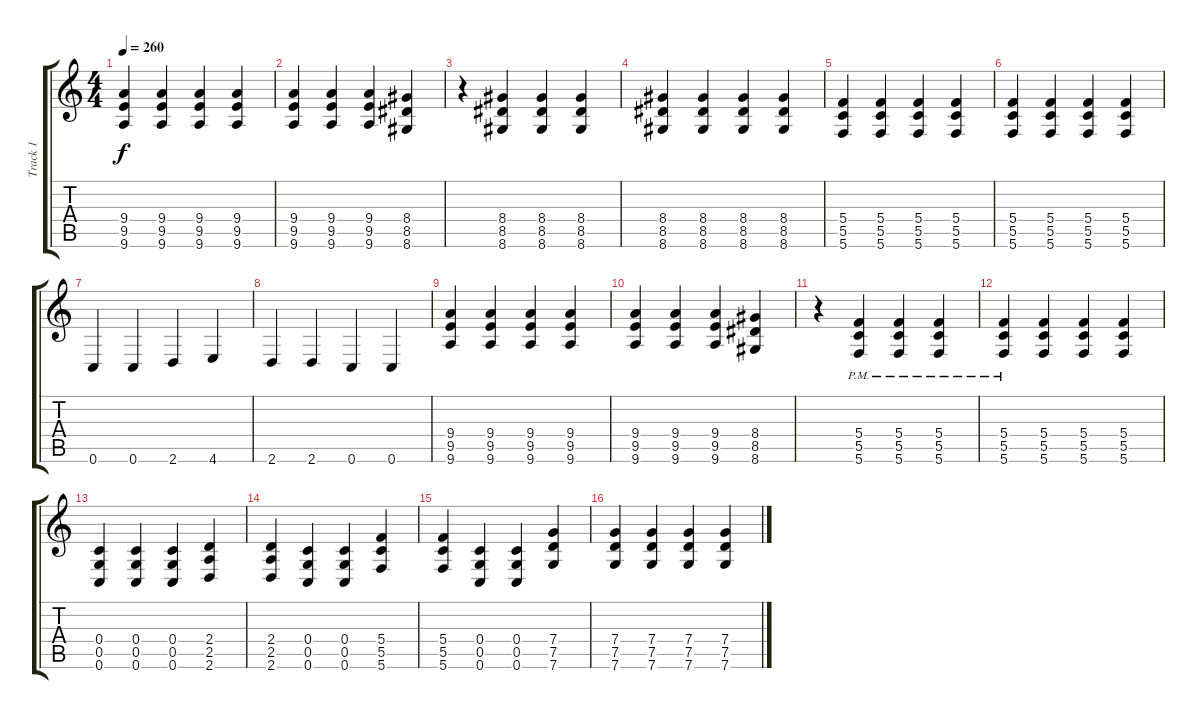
\track ("Track 1" "Track 1") {instrument distortionguitar}
\staff {score tabs}
\tuning (D4 A3 F3 C3 G2 C2) {hide}
\ts (4 4)
\tempo 260
\clef g2
\ks c
(9.4 9.5 9.6).4{dy f} (9.4 9.5 9.6).4 (9.4 9.5 9.6).4 (9.4 9.5 9.6).4 |
(9.4 9.5 9.6).4 (9.4 9.5 9.6).4 (9.4 9.5 9.6).4 (8.4 8.5 8.6).4 |
r.4 (8.4 8.5 8.6).4 (8.4 8.5 8.6).4 (8.4 8.5 8.6).4 |
(8.4 8.5 8.6).4 (8.4 8.5 8.6).4 (8.4 8.5 8.6).4 (8.4 8.5 8.6).4 |
(5.4 5.5 5.6).4 (5.4 5.5 5.6).4 (5.4 5.5 5.6).4 (5.4 5.5 5.6).4 |
(5.4 5.5 5.6).4 (5.4 5.5 5.6).4 (5.4 5.5 5.6).4 (5.4 5.5 5.6).4 |
0.6.4 0.6.4 2.6.4 4.6.4 |
2.6.4 2.6.4 0.6.4 0.6.4 |
(9.4 9.5 9.6).4 (9.4 9.5 9.6).4 (9.4 9.5 9.6).4 (9.4 9.5 9.6).4 |
(9.4 9.5 9.6).4 (9.4 9.5 9.6).4 (9.4 9.5 9.6).4 (8.4 8.5 8.6).4 |
r.4 (5.4{pm} 5.5{pm} 5.6{pm}).4 (5.4{pm} 5.5{pm} 5.6{pm}).4 (5.4{pm} 5.5{pm} 5.6{pm}).4 |
(5.4{pm} 5.5{pm} 5.6{pm}).4 (5.4 5.5 5.6).4 (5.4 5.5 5.6).4 (5.4 5.5 5.6).4 |
(0.4 0.5 0.6).4 (0.4 0.5 0.6).4 (0.4 0.5 0.6).4 (2.4 2.5 2.6).4 |
(2.4 2.5 2.6).4 (0.4 0.5 0.6).4 (0.4 0.5 0.6).4 (5.4 5.5 5.6).4 |
(5.4 5.5 5.6).4 (0.4 0.5 0.6).4 (0.4 0.5 0.6).4 (7.4 7.5 7.6).4 |
(7.4 7.5 7.6).4 (7.4 7.5 7.6).4 (7.4 7.5 7.6).4 (7.4 7.5 7.6).4
